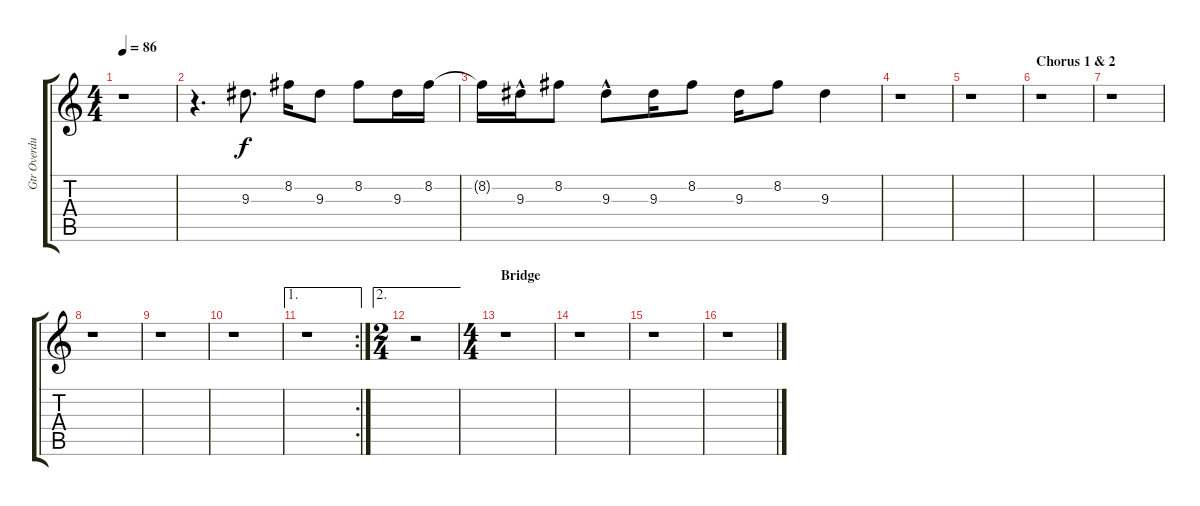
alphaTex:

\track ("Gtr Overdub" "Gtr Overdu") {instrument distortionguitar}
\staff {score tabs}
\tuning (Eb4 Bb3 Gb3 Db3 Ab2 Eb2) {hide}
\ts (4 4)
\tempo 86
\clef g2
\ks c
r.1{dy f} |
r.4{d} 9.3.8{d} 8.2.16 9.3.8 8.2.8 9.3.16 8.2.16 |
8.2{t}.16 9.3{hac}.16 8.2.8 9.3{hac}.8 9.3.16 8.2.8 9.3.16 8.2.8 9.3.4 |
r.1 |
r.1 |
\section ("" "Chorus 1 & 2")
r.1 |
r.1 |
r.1 |
r.1 |
r.1 |
\ae 1
\rc 2
r.1{volume 13} |
\ae 2
\ts (2 4)
r.2 |
\ts (4 4)
\section ("" "Bridge")
r.1 |
r.1 |
r.1 |
r.1
